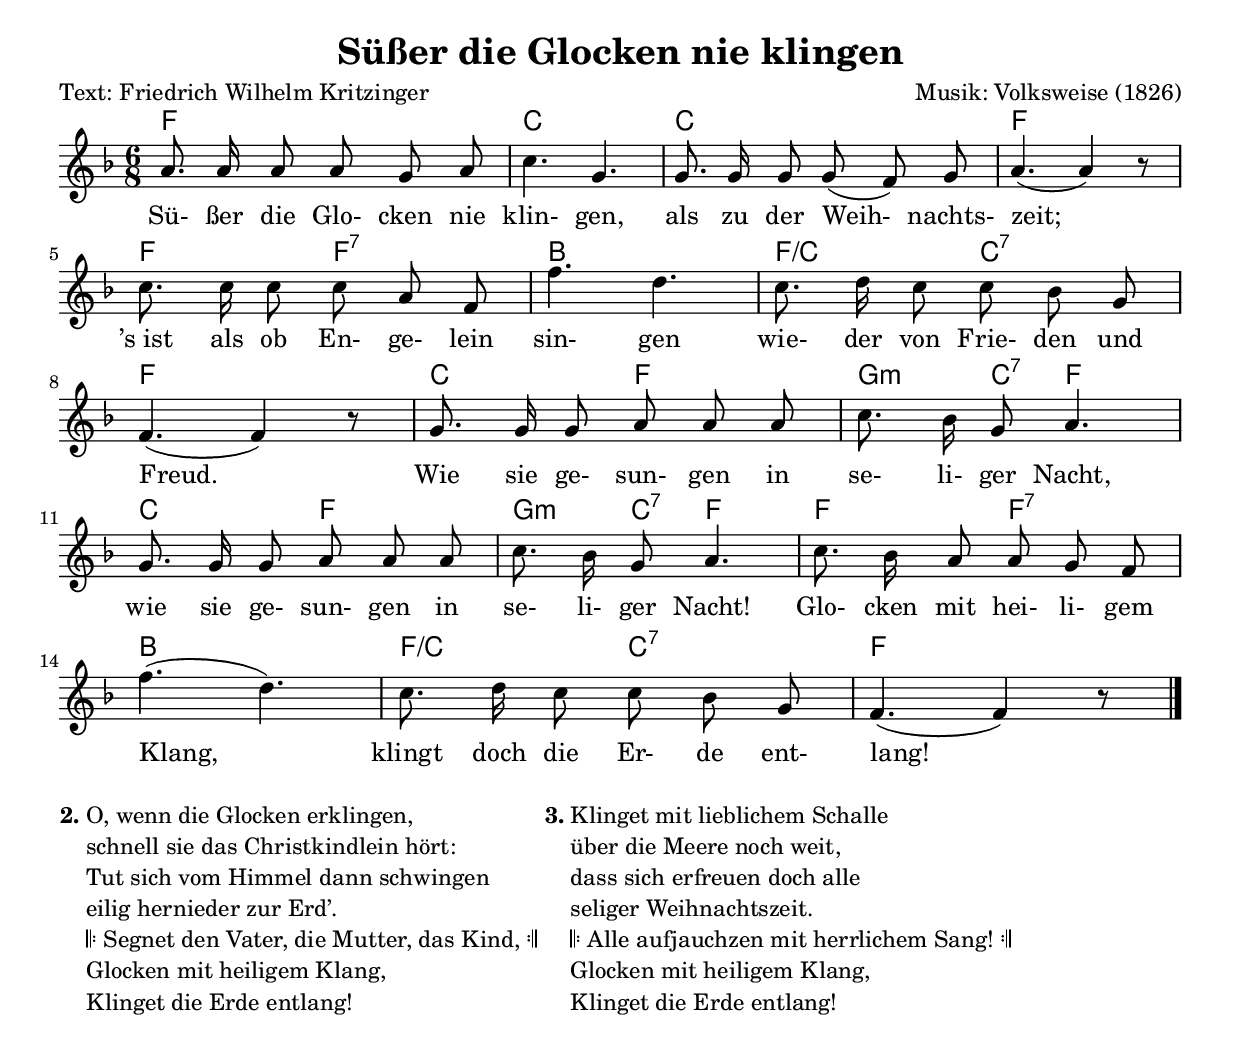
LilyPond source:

\version "2.12.3"

\include "default.ly"

\header {
  title="Süßer die Glocken nie klingen"
  composer="Musik: Volksweise (1826)"
  poet="Text: Friedrich Wilhelm Kritzinger"
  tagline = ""
}


Melodie= {
         a'8. a'16 a'8 a' g' a' |
         c''4. g' |
         g'8. g'16 g'8 g'(f') g' |
         a'4.( a'4) r8 |
         c''8. c''16 c''8 c'' a' f' |
         f''4. d'' |
         c''8. d''16 c''8 c'' bes' g' |
         f'4.( f'4) r8 |
         g'8. g'16 g'8 a' a' a' |
         c''8. bes'16 g'8 a'4. |
         g'8. g'16 g'8 a' a' a' |
         c''8. bes'16 g'8 a'4. |
         c''8. bes'16 a'8 a' g' f' |
         f''4.(d'') |
         c''8. d''16 c''8 c'' bes' g' |
         f'4.( f'4) r8
}


Akkorde= \chordmode {
  f2. c c f
  f4. f:7 b2. f4./c c:7
  f2.
  c4. f
  g4:m c8:7 f4.
  c4. f
  g4:m c8:7 f4.
  f f:7
  b2.
  f4./c c:7
  f2.
}

Text=\lyricmode {
	Sü- ßer die Glo- cken nie klin- gen, als zu der Weih- nachts- zeit; "’s ist" als ob En- ge- lein sin- gen wie- der von Frie- den
	und Freud.  Wie sie ge- sun- gen in se- li- ger Nacht, wie sie ge- sun- gen in se- li- ger Nacht! Glo- cken mit hei- li- gem Klang,
	klingt doch die Er- de ent- lang!
}


\score{
  <<
    \new ChordNames {\Akkorde}
    \new Voice = "Melodie" {
      \autoBeamOff
      \clef treble
      \key f \major
      \time 6/8
      \Melodie \bar "|."
    }
    \new Lyrics = Strophe \lyricsto Melodie \Text
  >>
  %\midi{}
}

\markup {
    \hspace #0.1
    \column {
      \line {
        \bold "2."
        \column {
"O, wenn die Glocken erklingen,"
"schnell sie das Christkindlein hört:"
"Tut sich vom Himmel dann schwingen"
"eilig hernieder zur Erd’."
\line {
       \char ##x1D106
       "Segnet den Vater, die Mutter, das Kind,"
       \char ##x1D107
}
"Glocken mit heiligem Klang,"
"Klinget die Erde entlang!"
                }
      }
      }
\hspace #0.1 \column { \line { \bold "3." \column {
"Klinget mit lieblichem Schalle"
"über die Meere noch weit,"
"dass sich erfreuen doch alle"
"seliger Weihnachtszeit."
\line {
       \char ##x1D106
       "Alle aufjauchzen mit herrlichem Sang!"
       \char ##x1D107
}
"Glocken mit heiligem Klang,"
"Klinget die Erde entlang!"
}}}
\hspace #0.1
}

 % some settings % vim: sw=2 et
